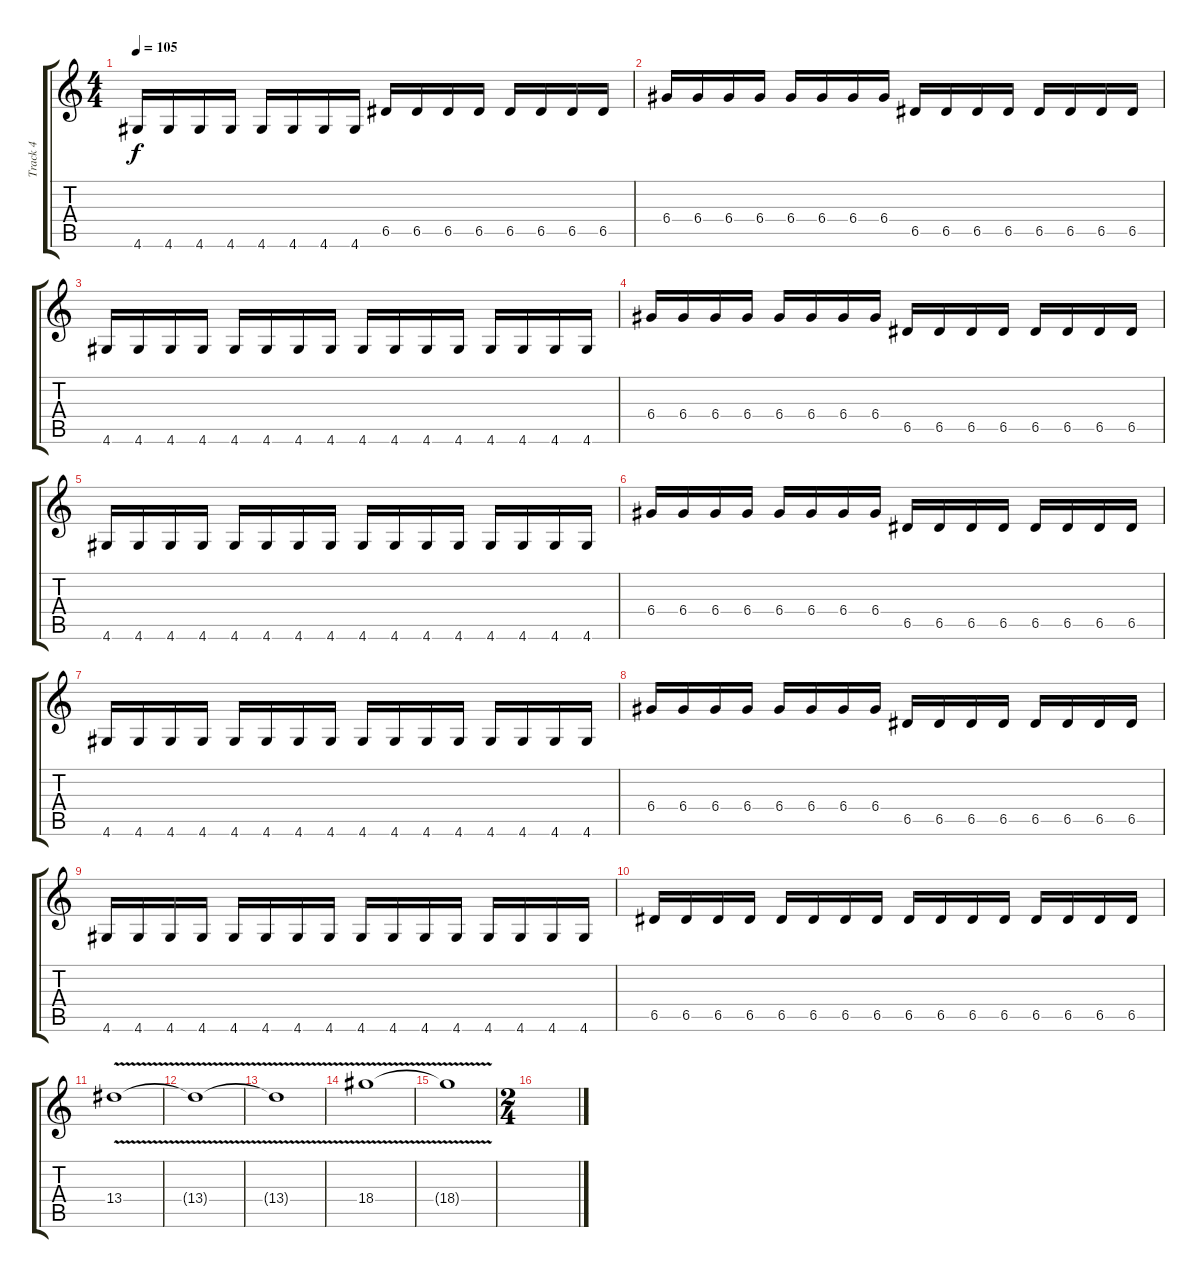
\track ("Track 4" "Track 4") {instrument electricbasspick}
\staff {score tabs}
\tuning (E4 B3 G3 D3 A2 E2) {hide}
\ts (4 4)
\tempo 105
\clef g2
\ks c
4.6.16{dy f} 4.6.16 4.6.16 4.6.16 4.6.16 4.6.16 4.6.16 4.6.16 6.5.16 6.5.16 6.5.16 6.5.16 6.5.16 6.5.16 6.5.16 6.5.16 |
6.4.16 6.4.16 6.4.16 6.4.16 6.4.16 6.4.16 6.4.16 6.4.16 6.5.16 6.5.16 6.5.16 6.5.16 6.5.16 6.5.16 6.5.16 6.5.16 |
4.6.16 4.6.16 4.6.16 4.6.16 4.6.16 4.6.16 4.6.16 4.6.16 4.6.16 4.6.16 4.6.16 4.6.16 4.6.16 4.6.16 4.6.16 4.6.16 |
6.4.16 6.4.16 6.4.16 6.4.16 6.4.16 6.4.16 6.4.16 6.4.16 6.5.16 6.5.16 6.5.16 6.5.16 6.5.16 6.5.16 6.5.16 6.5.16 |
4.6.16 4.6.16 4.6.16 4.6.16 4.6.16 4.6.16 4.6.16 4.6.16 4.6.16 4.6.16 4.6.16 4.6.16 4.6.16 4.6.16 4.6.16 4.6.16 |
6.4.16 6.4.16 6.4.16 6.4.16 6.4.16 6.4.16 6.4.16 6.4.16 6.5.16 6.5.16 6.5.16 6.5.16 6.5.16 6.5.16 6.5.16 6.5.16 |
4.6.16 4.6.16 4.6.16 4.6.16 4.6.16 4.6.16 4.6.16 4.6.16 4.6.16 4.6.16 4.6.16 4.6.16 4.6.16 4.6.16 4.6.16 4.6.16 |
6.4.16 6.4.16 6.4.16 6.4.16 6.4.16 6.4.16 6.4.16 6.4.16 6.5.16 6.5.16 6.5.16 6.5.16 6.5.16 6.5.16 6.5.16 6.5.16 |
4.6.16 4.6.16 4.6.16 4.6.16 4.6.16 4.6.16 4.6.16 4.6.16 4.6.16 4.6.16 4.6.16 4.6.16 4.6.16 4.6.16 4.6.16 4.6.16 |
6.5.16 6.5.16 6.5.16 6.5.16 6.5.16 6.5.16 6.5.16 6.5.16 6.5.16 6.5.16 6.5.16 6.5.16 6.5.16 6.5.16 6.5.16 6.5.16 |
13.4{v}.1 |
13.4{v t}.1 |
13.4{t}.1 |
18.4{v}.1 |
18.4{v t}.1 |
\ts (2 4)
